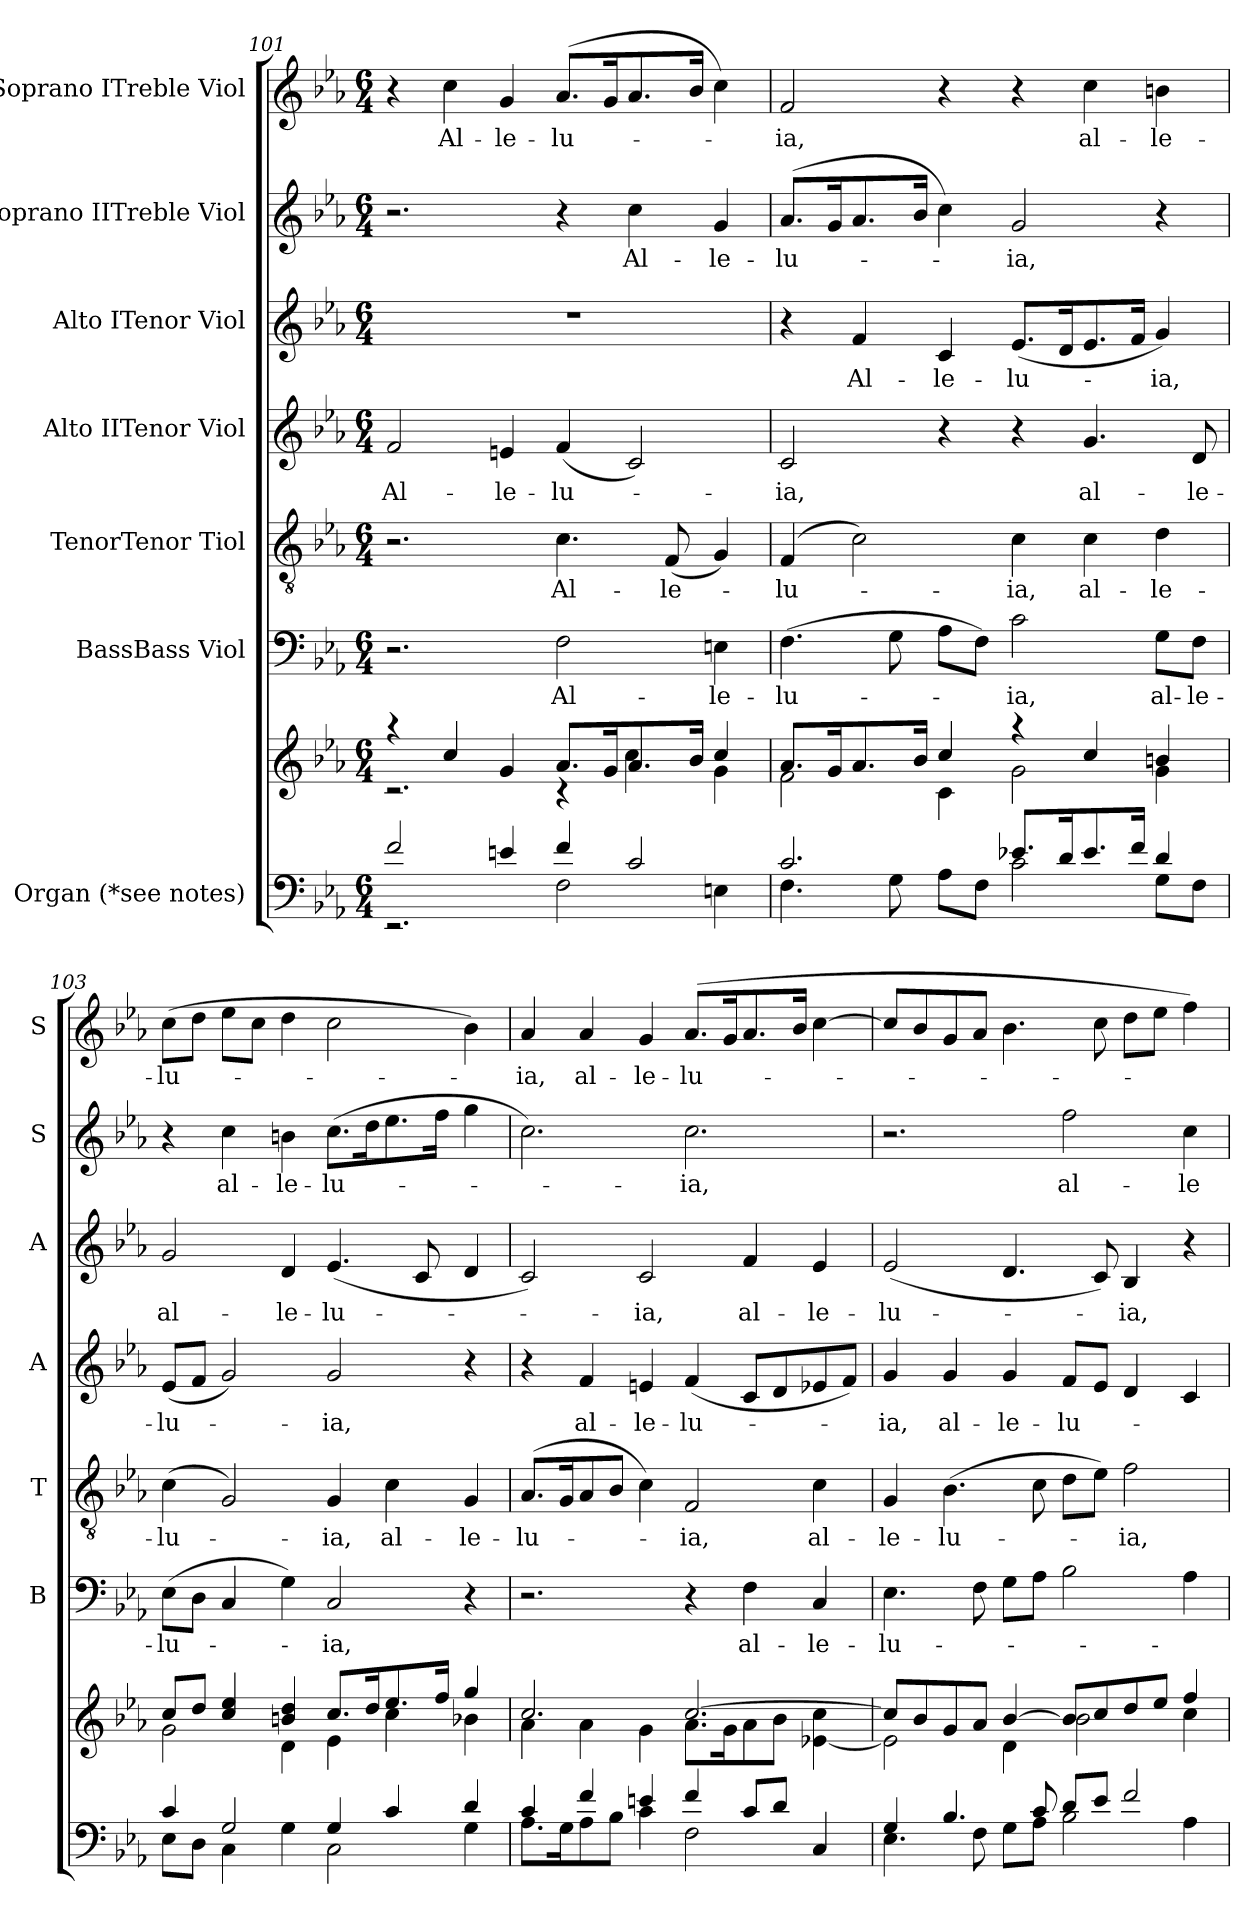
**kern	**kern	**kern	**text	**kern	**text	**kern	**text	**kern	**text	**kern	**text	**kern	**text
*part7	*part7	*part6	*part6	*part5	*part5	*part4	*part4	*part3	*part3	*part2	*part2	*part1	*part1
*staff8	*staff7	*staff6	*staff6	*staff5	*staff5	*staff4	*staff4	*staff3	*staff3	*staff2	*staff2	*staff1	*staff1
*I"Organ (*see notes)	*	*I"BassBass Viol	*	*I"TenorTenor Tiol	*	*I"Alto IITenor Viol	*	*I"Alto ITenor Viol	*	*I"Soprano IITreble Viol	*	*I"Soprano ITreble Viol	*
*	*	*I'B	*	*I'T	*	*I'A	*	*I'A	*	*I'S	*	*I'S	*
!!LO:PB:g=z
*clefF4	*clefG2	*clefF4	*	*clefGv2	*	*clefG2	*	*clefG2	*	*clefG2	*	*clefG2	*
*	*	*	*	*ITrd7c12	*	*	*	*	*	*	*	*	*
*k[b-e-a-]	*k[b-e-a-]	*k[b-e-a-]	*	*k[b-e-a-]	*	*k[b-e-a-]	*	*k[b-e-a-]	*	*k[b-e-a-]	*	*k[b-e-a-]	*
*E-:	*E-:	*E-:	*	*E-:	*	*E-:	*	*E-:	*	*E-:	*	*E-:	*
*M6/4	*M6/4	*M6/4	*	*M6/4	*	*M6/4	*	*M6/4	*	*M6/4	*	*M6/4	*
=101	=101	=101	=101	=101	=101	=101	=101	=101	=101	=101	=101	=101	=101
*^	*^	*	*	*	*	*	*	*	*	*	*	*	*
!	!	!	!	!	!	!	!	!	!LO:LY:b	!LO:N:vis=1	!	!	!	!	!
2f/	2.rEE	4raa	2.rc	2.r	.	2.r	.	2f/	Al-	1.r	.	2.r	.	4r	.
!	!	!	!	!	!	!	!	!	!	!	!	!	!	!	!LO:LY:b
.	.	4cc/	.	.	.	.	.	.	.	.	.	.	.	4cc\	Al-
!	!	!	!	!	!	!	!	!	!LO:LY:b	!	!	!	!	!	!LO:LY:b
4en/	.	4g/	.	.	.	.	.	4en/	-le-	.	.	.	.	4g/	-le-
!	!	!	!	!	!LO:LY:b	!	!LO:LY:b	!	!LO:LY:b	!	!	!	!	!	!LO:LY:b
4f/	2F\	8.a-/L	4rc	2F\	Al-	4.C\	Al-	(<4f/	-lu-	.	.	4r	.	(>8.a-/L	-lu-
.	.	16g/k	.	.	.	.	.	.	.	.	.	.	.	16g/k	.
!	!	!	!	!	!	!	!	!	!	!	!	!	!LO:LY:b	!	!
2c/	.	8.a-/	4cc\	.	.	.	.	2c/)	.	.	.	4cc\	Al-	8.a-/	.
!	!	!	!	!	!	!	!LO:LY:b	!	!	!	!	!	!	!	!
.	.	.	.	.	.	(<8FF/	-le-	.	.	.	.	.	.	.	.
.	.	16b-/Jk	.	.	.	.	.	.	.	.	.	.	.	16b-/Jk	.
!	!	!	!	!	!LO:LY:b	!	!	!	!	!	!	!	!LO:LY:b	!	!
.	4En\	4cc/	4g\	4En\	-le-	4GG/)	.	.	.	.	.	4g/	-le-	4cc\)	.
=102	=102	=102	=102	=102	=102	=102	=102	=102	=102	=102	=102	=102	=102	=102	=102
!	!	!	!	!	!LO:LY:b	!	!LO:LY:b	!	!LO:LY:b	!	!	!	!LO:LY:b	!	!LO:LY:b
2.c/	4.F\	8.a-/L	2f\	(>4.F\	-lu-	(4FF/	-lu-	2c/	-ia,	4r	.	(>8.a-/L	-lu-	2f/	-ia,
.	.	16g/k	.	.	.	.	.	.	.	.	.	16g/k	.	.	.
!	!	!	!	!	!	!	!	!	!	!	!LO:LY:b	!	!	!	!
.	.	8.a-/	.	.	.	2C\)	.	.	.	4f/	Al-	8.a-/	.	.	.
.	8G\	.	.	8G\	.	.	.	.	.	.	.	.	.	.	.
.	.	16b-/Jk	.	.	.	.	.	.	.	.	.	16b-/Jk	.	.	.
!	!	!	!	!	!	!	!	!	!	!	!LO:LY:b	!	!	!	!
.	8A-\L	4cc/	4c\	8A-\L	.	.	.	4r	.	4c/	-le-	4cc\)	.	4r	.
.	8F\J	.	.	8F\J)	.	.	.	.	.	.	.	.	.	.	.
!	!	!	!	!	!LO:LY:b	!	!LO:LY:b	!	!	!	!LO:LY:b	!	!LO:LY:b	!	!
8.e-X/L	2c\	4raa	2g\	2c\	-ia,	4C\	-ia,	4r	.	(<8.e-/L	-lu-	2g/	-ia,	4r	.
16d/k	.	.	.	.	.	.	.	.	.	16d/k	.	.	.	.	.
!	!	!	!	!	!	!	!LO:LY:b	!	!LO:LY:b	!	!	!	!	!	!LO:LY:b
8.e-/	.	4cc/	.	.	.	4C\	al-	4.g/	al-	8.e-/	.	.	.	4cc\	al-
16f/Jk	.	.	.	.	.	.	.	.	.	16f/Jk	.	.	.	.	.
!	!	!	!	!	!LO:LY:b	!	!LO:LY:b	!	!	!	!LO:LY:b	!	!	!	!LO:LY:b
4d/	8G\L	4bn/	4g\	8G\L	al-	4D\	-le-	.	.	4g/)	-ia,	4r	.	4bn\	-le-
!	!	!	!	!	!LO:LY:b	!	!	!	!LO:LY:b	!	!	!	!	!	!
.	8F\J	.	.	8F\J	-le-	.	.	8d/	-le-	.	.	.	.	.	.
=103	=103	=103	=103	=103	=103	=103	=103	=103	=103	=103	=103	=103	=103	=103	=103
!	!	!	!	!	!LO:LY:b	!	!LO:LY:b	!	!LO:LY:b	!	!LO:LY:b	!	!	!	!LO:LY:b
4c/	8E-\L	8cc/L	2g\	(>8E-\L	-lu-	(>4C\	-lu-	(<8e-/L	-lu-	2g/	al-	4r	.	(>8cc\L	-lu-
.	8D\J	8dd/J	.	8D\J	.	.	.	8f/J	.	.	.	.	.	8dd\J	.
!	!	!	!	!	!	!	!	!	!	!	!	!	!LO:LY:b	!	!
2G/	4C\	4cc/ 4ee-/	.	4C/	.	2GG/)	.	2g/)	.	.	.	4cc\	al-	8ee-\L	.
.	.	.	.	.	.	.	.	.	.	.	.	.	.	8cc\J	.
!	!	!	!	!	!	!	!	!	!	!	!LO:LY:b	!	!LO:LY:b	!	!
.	4G\	4bn/ 4dd/	4d\	4G\)	.	.	.	.	.	4d/	-le-	4bn\	-le-	4dd\	.
!	!	!	!	!	!LO:LY:b	!	!LO:LY:b	!	!LO:LY:b	!	!LO:LY:b	!	!LO:LY:b	!	!
4G/	2C\	8.cc/L	4e-\	2C/	-ia,	4GG/	-ia,	2g/	-ia,	(<4.e-/	-lu-	(>8.cc\L	-lu-	2cc\	.
.	.	16dd/k	.	.	.	.	.	.	.	.	.	16dd\k	.	.	.
!	!	!	!	!	!	!	!LO:LY:b	!	!	!	!	!	!	!	!
4c/	.	8.ee-/	4cc\	.	.	4C\	al-	.	.	.	.	8.ee-\	.	.	.
.	.	.	.	.	.	.	.	.	.	8c/	.	.	.	.	.
.	.	16ff/Jk	.	.	.	.	.	.	.	.	.	16ff\Jk	.	.	.
!	!	!	!	!	!	!	!LO:LY:b	!	!	!	!	!	!	!	!
4d/	4G\	4gg/	4b-X\	4r	.	4GG/	-le-	4r	.	4d/	.	4gg\	.	4b-\)	.
!!LO:LB:g=z
=104	=104	=104	=104	=104	=104	=104	=104	=104	=104	=104	=104	=104	=104	=104	=104
!	!	!	!	!	!	!	!LO:LY:b	!	!	!	!	!	!	!	!LO:LY:b
4c/	8.A-\L	2.cc/	4a-\	2.r	.	(>8.AA-/L	-lu-	4r	.	2c/)	.	2.cc\)	.	4a-/	-ia,
.	16G\k	.	.	.	.	16GG/k	.	.	.	.	.	.	.	.	.
!	!	!	!	!	!	!	!	!	!LO:LY:b	!	!	!	!	!	!LO:LY:b
4f/	8A-\	.	4a-\	.	.	8AA-/	.	4f/	al-	.	.	.	.	4a-/	al-
.	8B-\J	.	.	.	.	8BB-/J	.	.	.	.	.	.	.	.	.
!	!	!	!	!	!	!	!	!	!LO:LY:b	!	!LO:LY:b	!	!	!	!LO:LY:b
4en/	4c\	.	4g\	.	.	4C\)	.	4en/	-le-	2c/	-ia,	.	.	4g/	-le-
!	!	!	!	!	!	!	!LO:LY:b	!	!LO:LY:b	!	!	!	!LO:LY:b	!	!LO:LY:b
4f/	2F\	[>2.cc/	8.a-\L	4r	.	2FF/	-ia,	(<4f/	-lu-	.	.	2.cc\	-ia,	(>8.a-/L	-lu-
.	.	.	16g\k	.	.	.	.	.	.	.	.	.	.	16g/k	.
!	!	!	!	!	!LO:LY:b	!	!	!	!	!	!LO:LY:b	!	!	!	!
8c/L	.	.	8a-\	4F\	al-	.	.	8c/L	.	4f/	al-	.	.	8.a-/	.
8d/J	.	.	8b-\J	.	.	.	.	8d/	.	.	.	.	.	.	.
.	.	.	.	.	.	.	.	.	.	.	.	.	.	16b-/Jk	.
!	!	!	!	!	!LO:LY:b	!	!LO:LY:b	!	!	!	!LO:LY:b	!	!	!	!
4ryy	4C/	.	[<4e-X\ 4cc\	4C/	-le-	4C\	al-	8e-X/	.	4e-/	-le-	.	.	[>4cc\	.
.	.	.	.	.	.	.	.	8f/J)	.	.	.	.	.	.	.
=105	=105	=105	=105	=105	=105	=105	=105	=105	=105	=105	=105	=105	=105	=105	=105
!	!	!	!	!	!LO:LY:b	!	!LO:LY:b	!	!LO:LY:b	!	!LO:LY:b	!	!	!	!
4G/	4.E-\	8cc/L]	2e-\]	4.E-\	-lu-	4GG/	-le-	4g/	-ia,	(<2e-/	-lu-	2.r	.	8cc/L]	.
.	.	8b-/	.	.	.	.	.	.	.	.	.	.	.	8b-/	.
!	!	!	!	!	!	!	!LO:LY:b	!	!LO:LY:b	!	!	!	!	!	!
4.B-/	.	8g/	.	.	.	(>4.BB-\	-lu-	4g/	al-	.	.	.	.	8g/	.
.	8F\	8a-/J	.	8F\	.	.	.	.	.	.	.	.	.	8a-/J	.
!	!	!	!	!	!	!	!	!	!LO:LY:b	!	!	!	!	!	!
.	8G\L	[>4b-/	4d\	8G\L	.	.	.	4g/	-le-	4.d/	.	.	.	4.b-\	.
8c/	8A-\J	.	.	8A-\J	.	8C\	.	.	.	.	.	.	.	.	.
!	!	!	!	!	!	!	!	!	!LO:LY:b	!	!	!	!LO:LY:b	!	!
8d/L	2B-\	8b-/L]	2b-\	2B-\	.	8D\L	.	8f/L	-lu-	.	.	2ff\	al-	.	.
8e-/J	.	8cc/	.	.	.	8E-\J)	.	8e-/J	.	8c/)	.	.	.	8cc\	.
!	!	!	!	!	!	!	!LO:LY:b	!	!	!	!LO:LY:b	!	!	!	!
2f/	.	8dd/	.	.	.	2F\	-ia,	4d/	.	4B-/	-ia,	.	.	8dd\L	.
.	.	8ee-/J	.	.	.	.	.	.	.	.	.	.	.	8ee-\J	.
!	!	!	!	!	!	!	!	!	!	!	!	!	!LO:LY:b	!	!
.	4A-\	4ff/	4cc\	4A-\	.	.	.	4c/	.	4r	.	4cc\	-le-	4ff\)	.
*v	*v	*	*	*	*	*	*	*	*	*	*	*	*	*	*
*	*v	*v	*	*	*	*	*	*	*	*	*	*	*	*
=	=	=	=	=	=	=	=	=	=	=	=	=	=
*-	*-	*-	*-	*-	*-	*-	*-	*-	*-	*-	*-	*-	*-
